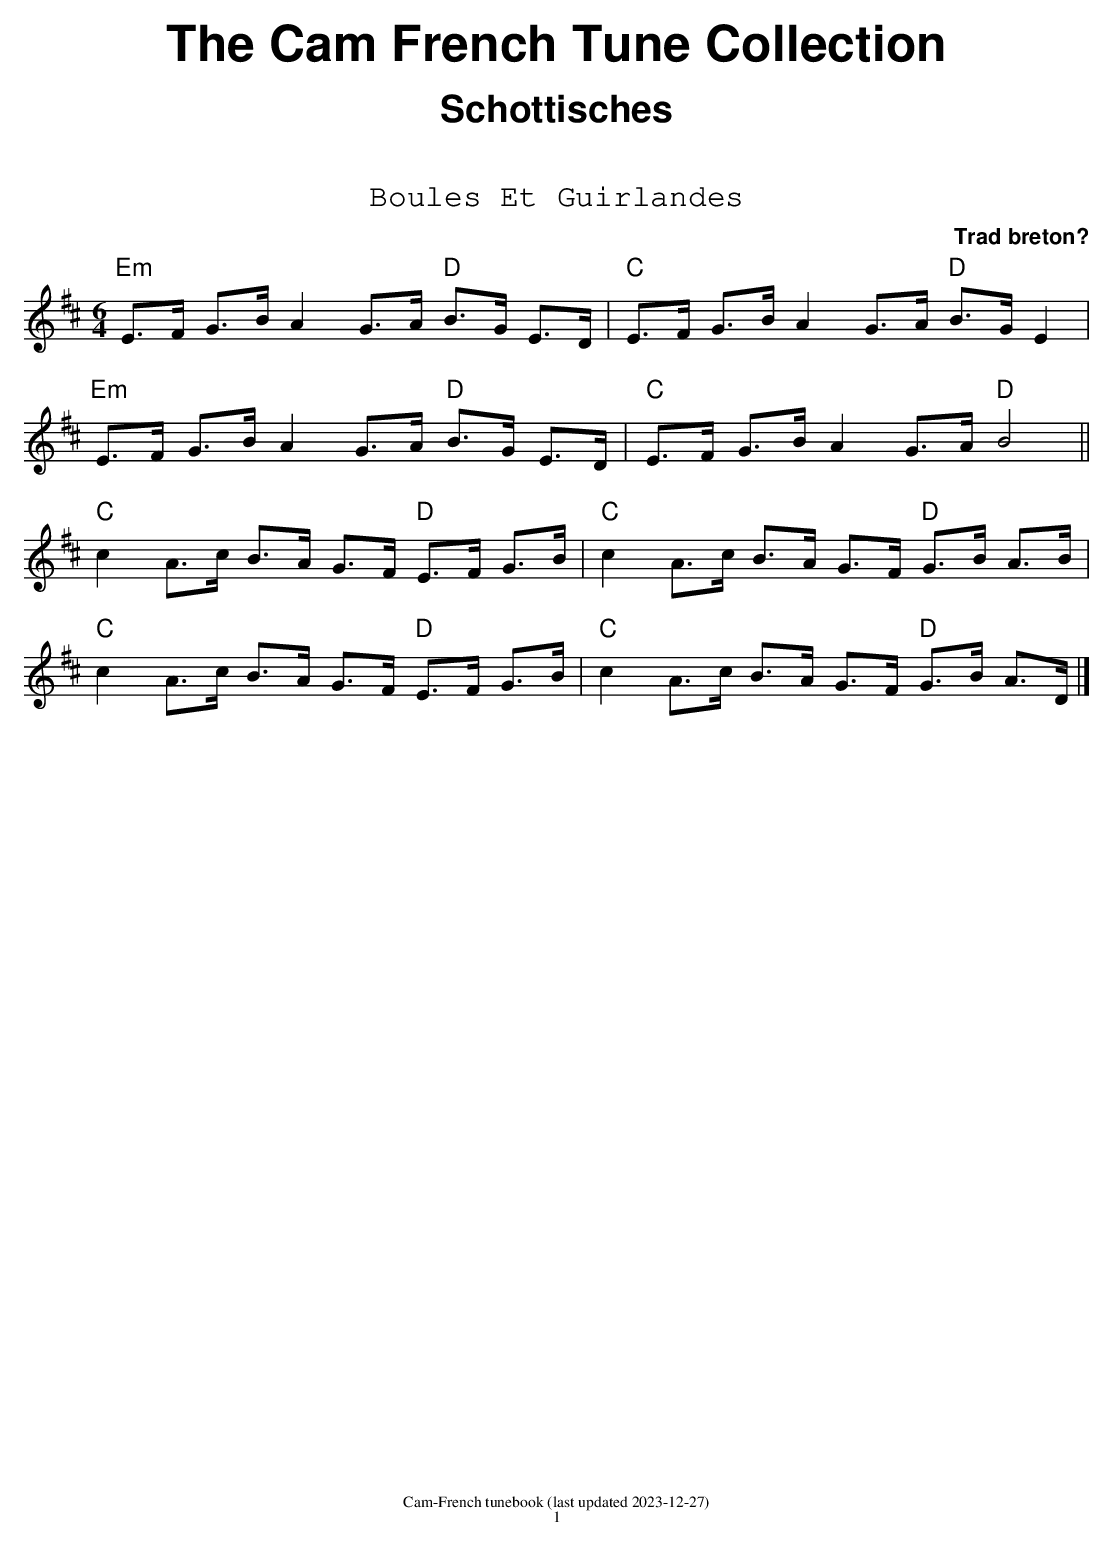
X:1
T: Boules Et Guirlandes
C: Trad breton?
L: 1/8
K: Edor
M: 6/4
"Em"E>F G>B A2 G>A "D"B>G E>D |"C" E>F G>B A2 G>A "D"B>G E2 |
"Em"E>F G>B A2 G>A "D"B>G E>D | "C"E>F G>B A2 G>A "D"B4 ||
"C"c2 A>c B>A G>F "D"E>F G>B | "C"c2 A>c B>A G>F "D" G>B A>B |
"C"c2 A>c B>A G>F "D"E>F G>B |"C" c2 A>c B>A G>F "D" G>B A>D |]
